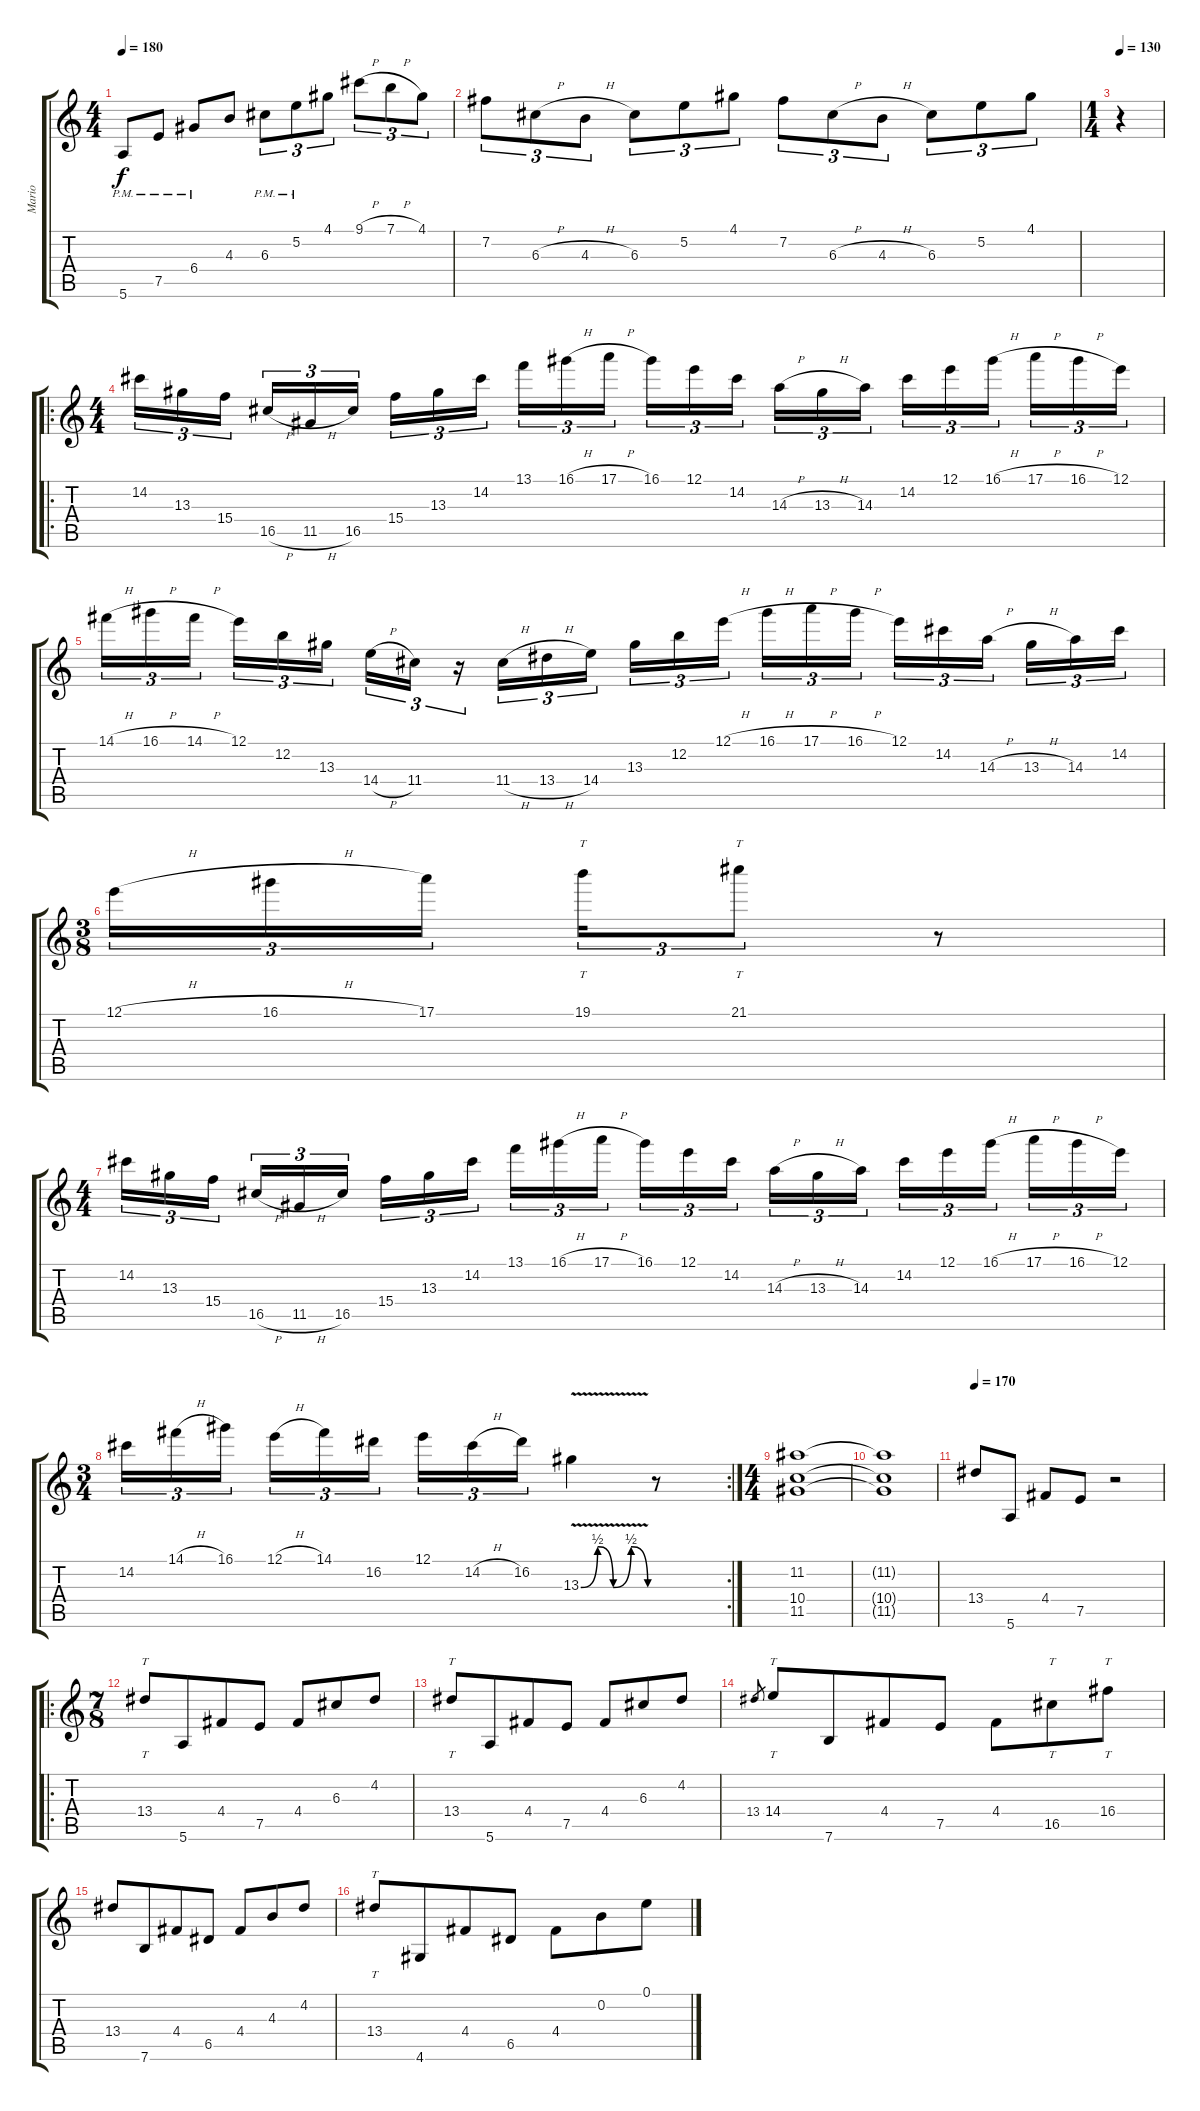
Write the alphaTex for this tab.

\track ("Mario" "Mario") {instrument electricguitarclean}
\staff {score tabs}
\tuning (E4 B3 G3 D3 A2 E2) {hide}
\ts (4 4)
\tempo 180
\clef g2
\ks c
5.6{pm}.8{dy f} 7.5{pm}.8 6.4{pm}.8 4.3.8 6.3{pm}.8{tu (3 2)} 5.2{pm}.8{tu (3 2)} 4.1.8{tu (3 2)} 9.1{h}.8{tu (3 2)} 7.1{h}.8{tu (3 2)} 4.1.8{tu (3 2)} |
7.2.8{tu (3 2)} 6.3{h}.8{tu (3 2)} 4.3{h}.8{tu (3 2)} 6.3.8{tu (3 2)} 5.2.8{tu (3 2)} 4.1.8{tu (3 2)} 7.2.8{tu (3 2)} 6.3{h}.8{tu (3 2)} 4.3{h}.8{tu (3 2)} 6.3.8{tu (3 2)} 5.2.8{tu (3 2)} 4.1.8{tu (3 2)} |
\ts (1 4)
\tempo 130
r.4 |
\ro
\ts (4 4)
14.2.16{tu (3 2)} 13.3.16{tu (3 2)} 15.4.16{tu (3 2) beam splitsecondary} 16.5{h}.16{tu (3 2)} 11.5{h}.16{tu (3 2)} 16.5.16{tu (3 2)} 15.4.16{tu (3 2)} 13.3.16{tu (3 2)} 14.2.16{tu (3 2) beam splitsecondary} 13.1.16{tu (3 2)} 16.1{h}.16{tu (3 2)} 17.1{h}.16{tu (3 2)} 16.1.16{tu (3 2)} 12.1.16{tu (3 2)} 14.2.16{tu (3 2) beam splitsecondary} 14.3{h}.16{tu (3 2)} 13.3{h}.16{tu (3 2)} 14.3.16{tu (3 2)} 14.2.16{tu (3 2)} 12.1.16{tu (3 2)} 16.1{h}.16{tu (3 2) beam splitsecondary} 17.1{h}.16{tu (3 2)} 16.1{h}.16{tu (3 2)} 12.1.16{tu (3 2)} |
14.1{h}.16{tu (3 2)} 16.1{h}.16{tu (3 2)} 14.1{h}.16{tu (3 2) beam splitsecondary} 12.1.16{tu (3 2)} 12.2.16{tu (3 2)} 13.3.16{tu (3 2)} 14.4{h}.16{tu (3 2)} 11.4.16{tu (3 2)} r.16{tu (3 2)} 11.4{h}.16{tu (3 2)} 13.4{h}.16{tu (3 2)} 14.4.16{tu (3 2)} 13.3.16{tu (3 2)} 12.2.16{tu (3 2)} 12.1{h}.16{tu (3 2) beam splitsecondary} 16.1{h}.16{tu (3 2)} 17.1{h}.16{tu (3 2)} 16.1{h}.16{tu (3 2)} 12.1.16{tu (3 2)} 14.2.16{tu (3 2)} 14.3{h}.16{tu (3 2) beam splitsecondary} 13.3{h}.16{tu (3 2)} 14.3.16{tu (3 2)} 14.2.16{tu (3 2)} |
\ts (3 8)
12.1{h}.16{tu (3 2)} 16.1{h}.16{tu (3 2)} 17.1.16{tu (3 2)} 19.1.16{tt tu (3 2)} 21.1.8{tt tu (3 2)} r.8 |
\ts (4 4)
14.2.16{tu (3 2)} 13.3.16{tu (3 2)} 15.4.16{tu (3 2) beam splitsecondary} 16.5{h}.16{tu (3 2)} 11.5{h}.16{tu (3 2)} 16.5.16{tu (3 2)} 15.4.16{tu (3 2)} 13.3.16{tu (3 2)} 14.2.16{tu (3 2) beam splitsecondary} 13.1.16{tu (3 2)} 16.1{h}.16{tu (3 2)} 17.1{h}.16{tu (3 2)} 16.1.16{tu (3 2)} 12.1.16{tu (3 2)} 14.2.16{tu (3 2) beam splitsecondary} 14.3{h}.16{tu (3 2)} 13.3{h}.16{tu (3 2)} 14.3.16{tu (3 2)} 14.2.16{tu (3 2)} 12.1.16{tu (3 2)} 16.1{h}.16{tu (3 2) beam splitsecondary} 17.1{h}.16{tu (3 2)} 16.1{h}.16{tu (3 2)} 12.1.16{tu (3 2)} |
\rc 2
\ts (3 4)
14.2.16{tu (3 2)} 14.1{h}.16{tu (3 2)} 16.1.16{tu (3 2) beam splitsecondary} 12.1{h}.16{tu (3 2)} 14.1.16{tu (3 2)} 16.2.16{tu (3 2)} 12.1.16{tu (3 2)} 14.2{h}.16{tu (3 2)} 16.2.16{tu (3 2)} 13.3{be (custom 0 0 15 2 29 0 45 2 60 0) v}.4 r.8 |
\ts (4 4)
(11.2 10.4 11.5).1 |
(11.2{t} 10.4{t} 11.5{t}).1 |
\tempo 170
13.4.8 5.6.8 4.4.8 7.5.8 r.2 |
\ro
\ts (7 8)
13.4.8{tt} 5.6.8 4.4.8 7.5.8 4.4.8 6.3.8 4.2.8 |
13.4.8{tt} 5.6.8 4.4.8 7.5.8 4.4.8 6.3.8 4.2.8 |
13.4.8{gr} 14.4.8{tt} 7.6.8 4.4.8 7.5.8 4.4.8 16.5.8{tt} 16.4.8{tt} |
13.4.8 7.6.8 4.4.8 6.5.8 4.4.8 4.3.8 4.2.8 |
13.4.8{tt} 4.6.8 4.4.8 6.5.8 4.4.8 0.2.8 0.1.8
